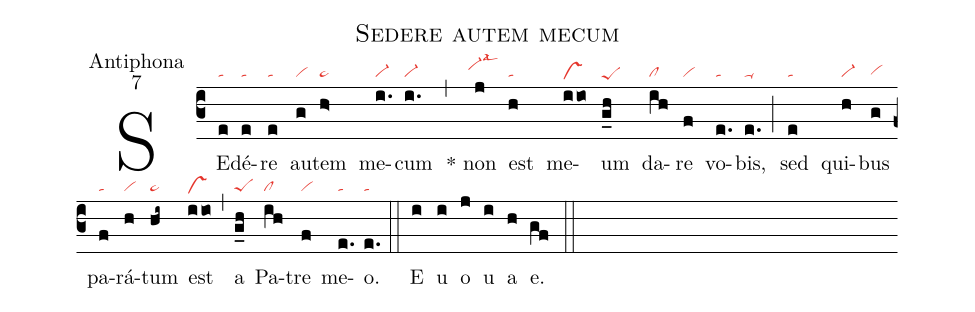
name:Sedere autem mecum;
office-part:Antiphona;
mode:7;
nabc-lines:1;
%%
(c3) SE(e|ta)dé(e|ta)re(e|ta) au(g|vi)tem(h>|ta>) me(i.|vi-)cum(i.|vi-) (,) <sp>*</sp> non(j|``vi-hilsal3) est(h|ta) me(iio|vshe)um(g_h|peShe) da(ih|cl)re(f|vi) vo(e.|ta)bis,(e.|ta-) (;) sed(e|ta) qui(h|vi-)bus(g|vihg) pa(f|ta)rá(h|vi)tum(hi~|ta>) est(iio|vshe) (,) a(g_h|peS) Pa(ih|cl)tre(f|vi) me(e.|ta)o.(e.|ta) (::)

<eu>E(i) u(i) o(j) u(i) a(h) e.(gf) </eu>(::)
